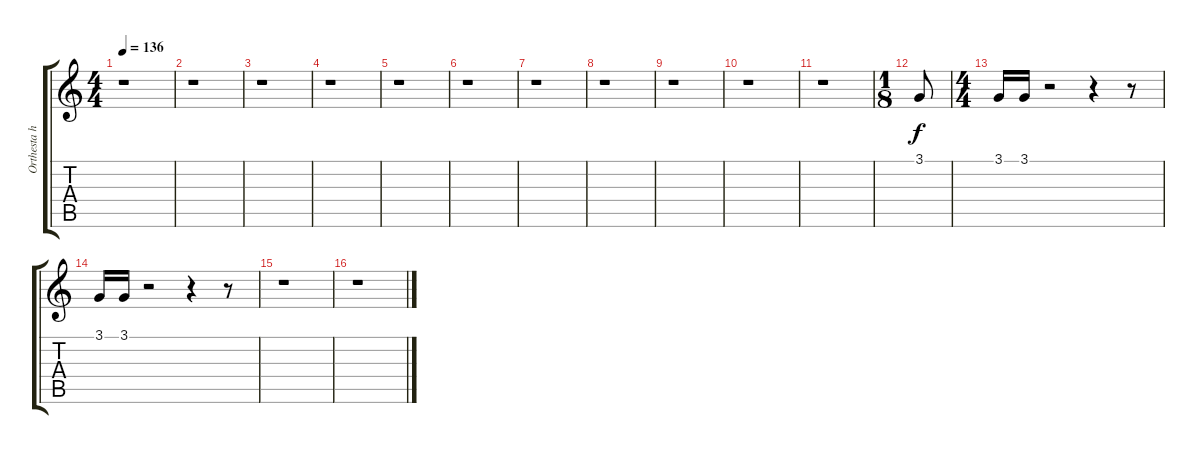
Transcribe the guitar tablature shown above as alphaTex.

\track ("Orthesta hit" "Orthesta h") {instrument orchestrahit}
\staff {score tabs}
\tuning (E4 B3 G3 D3 A2 E2) {hide}
\ts (4 4)
\tempo 136
\clef g2
\ks c
r.1{dy f} |
r.1 |
r.1 |
r.1 |
r.1 |
r.1 |
r.1 |
r.1 |
r.1 |
r.1 |
r.1 |
\ts (1 8)
3.1.8 |
\ts (4 4)
3.1.16 3.1.16 r.2 r.4 r.8 |
3.1.16 3.1.16 r.2 r.4 r.8 |
r.1 |
r.1
